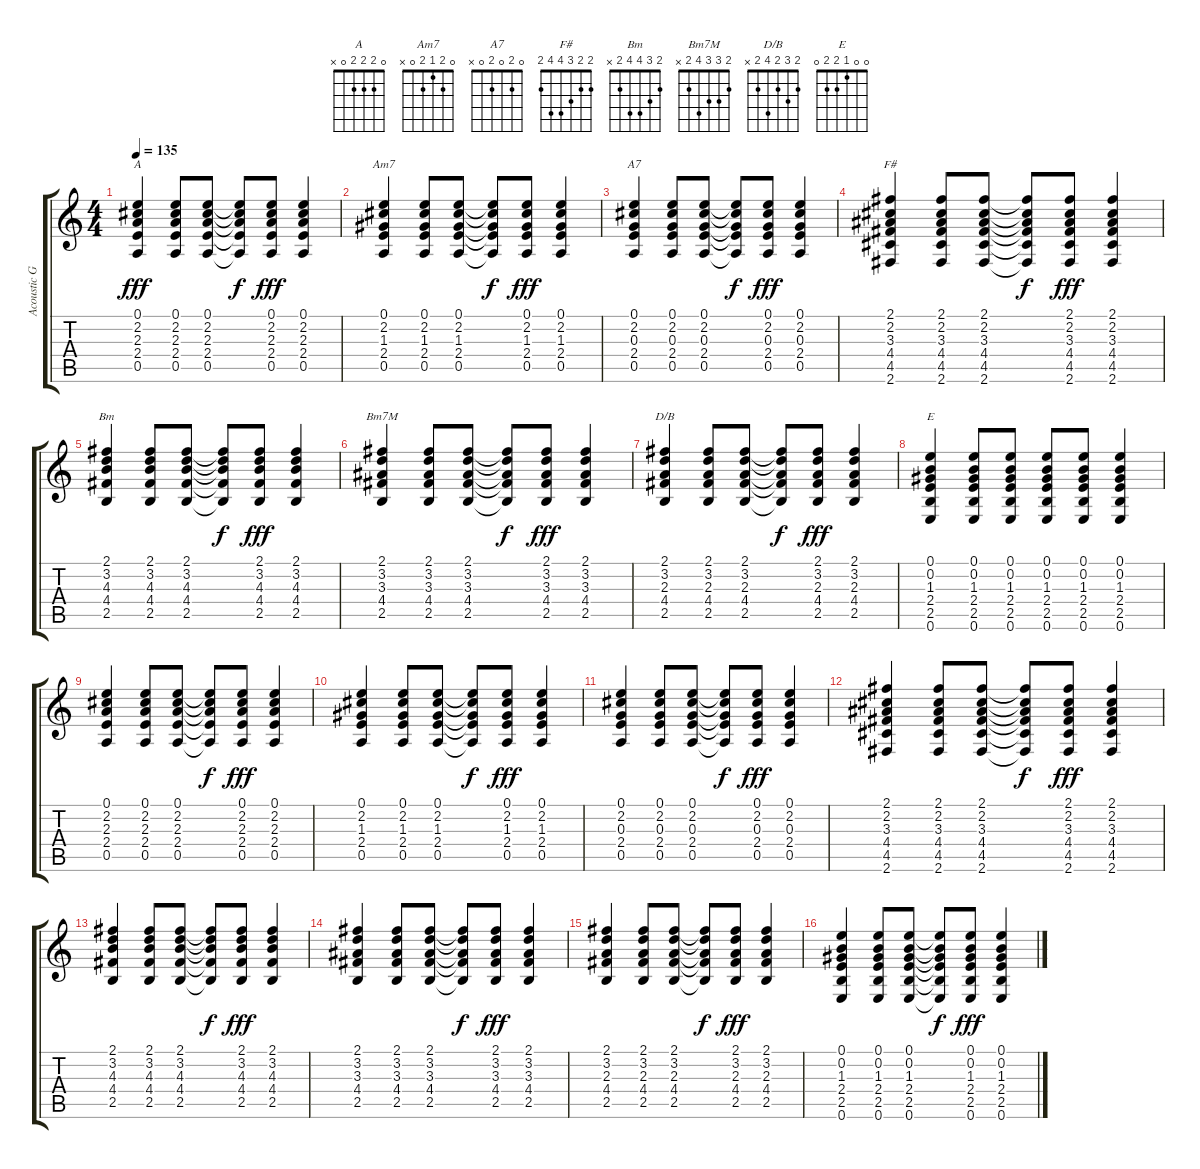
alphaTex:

\track ("Acoustic Guitar" "Acoustic G") {instrument acousticguitarsteel}
\staff {score tabs}
\tuning (E4 B3 G3 D3 A2 E2) {hide}
\chord ("A" 0 2 2 2 0 x)
\chord ("Am7" 0 2 1 2 0 x)
\chord ("A7" 0 2 0 2 0 x)
\chord ("F#" 2 2 3 4 4 2)
\chord ("Bm" 2 3 4 4 2 x)
\chord ("Bm7M" 2 3 3 4 2 x)
\chord ("D/B" 2 3 2 4 2 x)
\chord ("E" 0 0 1 2 2 0)
\ts (4 4)
\tempo 135
\clef g2
\ks c
(0.1 2.2 2.3 2.4 0.5).4{ch "A" dy fff} (0.1 2.2 2.3 2.4 0.5).8 (0.1 2.2 2.3 2.4 0.5).8 (0.1{t} 2.2{t} 2.3{t} 2.4{t} 0.5{t}).8{dy f} (0.1 2.2 2.3 2.4 0.5).8{dy fff} (0.1 2.2 2.3 2.4 0.5).4 |
(0.1 2.2 1.3 2.4 0.5).4{ch "Am7"} (0.1 2.2 1.3 2.4 0.5).8 (0.1 2.2 1.3 2.4 0.5).8 (0.1{t} 2.2{t} 1.3{t} 2.4{t} 0.5{t}).8{dy f} (0.1 2.2 1.3 2.4 0.5).8{dy fff} (0.1 2.2 1.3 2.4 0.5).4 |
(0.1 2.2 0.3 2.4 0.5).4{ch "A7"} (0.1 2.2 0.3 2.4 0.5).8 (0.1 2.2 0.3 2.4 0.5).8 (0.1{t} 2.2{t} 0.3{t} 2.4{t} 0.5{t}).8{dy f} (0.1 2.2 0.3 2.4 0.5).8{dy fff} (0.1 2.2 0.3 2.4 0.5).4 |
(2.1 2.2 3.3 4.4 4.5 2.6).4{ch "F#"} (2.1 2.2 3.3 4.4 4.5 2.6).8 (2.1 2.2 3.3 4.4 4.5 2.6).8 (2.1{t} 2.2{t} 3.3{t} 4.4{t} 4.5{t} 2.6{t}).8{dy f} (2.1 2.2 3.3 4.4 4.5 2.6).8{dy fff} (2.1 2.2 3.3 4.4 4.5 2.6).4 |
(2.1 3.2 4.3 4.4 2.5).4{ch "Bm"} (2.1 3.2 4.3 4.4 2.5).8 (2.1 3.2 4.3 4.4 2.5).8 (2.1{t} 3.2{t} 4.3{t} 4.4{t} 2.5{t}).8{dy f} (2.1 3.2 4.3 4.4 2.5).8{dy fff} (2.1 3.2 4.3 4.4 2.5).4 |
(2.1 3.2 3.3 4.4 2.5).4{ch "Bm7M"} (2.1 3.2 3.3 4.4 2.5).8 (2.1 3.2 3.3 4.4 2.5).8 (2.1{t} 3.2{t} 3.3{t} 4.4{t} 2.5{t}).8{dy f} (2.1 3.2 3.3 4.4 2.5).8{dy fff} (2.1 3.2 3.3 4.4 2.5).4 |
(2.1 3.2 2.3 4.4 2.5).4{ch "D/B"} (2.1 3.2 2.3 4.4 2.5).8 (2.1 3.2 2.3 4.4 2.5).8 (2.1{t} 3.2{t} 2.3{t} 4.4{t} 2.5{t}).8{dy f} (2.1 3.2 2.3 4.4 2.5).8{dy fff} (2.1 3.2 2.3 4.4 2.5).4 |
(0.1 0.2 1.3 2.4 2.5 0.6).4{ch "E"} (0.1 0.2 1.3 2.4 2.5 0.6).8 (0.1 0.2 1.3 2.4 2.5 0.6).8 (0.1 0.2 1.3 2.4 2.5 0.6).8 (0.1 0.2 1.3 2.4 2.5 0.6).8 (0.1 0.2 1.3 2.4 2.5 0.6).4 |
(0.1 2.2 2.3 2.4 0.5).4 (0.1 2.2 2.3 2.4 0.5).8 (0.1 2.2 2.3 2.4 0.5).8 (0.1{t} 2.2{t} 2.3{t} 2.4{t} 0.5{t}).8{dy f} (0.1 2.2 2.3 2.4 0.5).8{dy fff} (0.1 2.2 2.3 2.4 0.5).4 |
(0.1 2.2 1.3 2.4 0.5).4 (0.1 2.2 1.3 2.4 0.5).8 (0.1 2.2 1.3 2.4 0.5).8 (0.1{t} 2.2{t} 1.3{t} 2.4{t} 0.5{t}).8{dy f} (0.1 2.2 1.3 2.4 0.5).8{dy fff} (0.1 2.2 1.3 2.4 0.5).4 |
(0.1 2.2 0.3 2.4 0.5).4 (0.1 2.2 0.3 2.4 0.5).8 (0.1 2.2 0.3 2.4 0.5).8 (0.1{t} 2.2{t} 0.3{t} 2.4{t} 0.5{t}).8{dy f} (0.1 2.2 0.3 2.4 0.5).8{dy fff} (0.1 2.2 0.3 2.4 0.5).4 |
(2.1 2.2 3.3 4.4 4.5 2.6).4 (2.1 2.2 3.3 4.4 4.5 2.6).8 (2.1 2.2 3.3 4.4 4.5 2.6).8 (2.1{t} 2.2{t} 3.3{t} 4.4{t} 4.5{t} 2.6{t}).8{dy f} (2.1 2.2 3.3 4.4 4.5 2.6).8{dy fff} (2.1 2.2 3.3 4.4 4.5 2.6).4 |
(2.1 3.2 4.3 4.4 2.5).4 (2.1 3.2 4.3 4.4 2.5).8 (2.1 3.2 4.3 4.4 2.5).8 (2.1{t} 3.2{t} 4.3{t} 4.4{t} 2.5{t}).8{dy f} (2.1 3.2 4.3 4.4 2.5).8{dy fff} (2.1 3.2 4.3 4.4 2.5).4 |
(2.1 3.2 3.3 4.4 2.5).4 (2.1 3.2 3.3 4.4 2.5).8 (2.1 3.2 3.3 4.4 2.5).8 (2.1{t} 3.2{t} 3.3{t} 4.4{t} 2.5{t}).8{dy f} (2.1 3.2 3.3 4.4 2.5).8{dy fff} (2.1 3.2 3.3 4.4 2.5).4 |
(2.1 3.2 2.3 4.4 2.5).4 (2.1 3.2 2.3 4.4 2.5).8 (2.1 3.2 2.3 4.4 2.5).8 (2.1{t} 3.2{t} 2.3{t} 4.4{t} 2.5{t}).8{dy f} (2.1 3.2 2.3 4.4 2.5).8{dy fff} (2.1 3.2 2.3 4.4 2.5).4 |
(0.1 0.2 1.3 2.4 2.5 0.6).4 (0.1 0.2 1.3 2.4 2.5 0.6).8 (0.1 0.2 1.3 2.4 2.5 0.6).8 (0.1{t} 0.2{t} 1.3{t} 2.4{t} 2.5{t} 0.6{t}).8{dy f} (0.1 0.2 1.3 2.4 2.5 0.6).8{dy fff} (0.1 0.2 1.3 2.4 2.5 0.6).4
